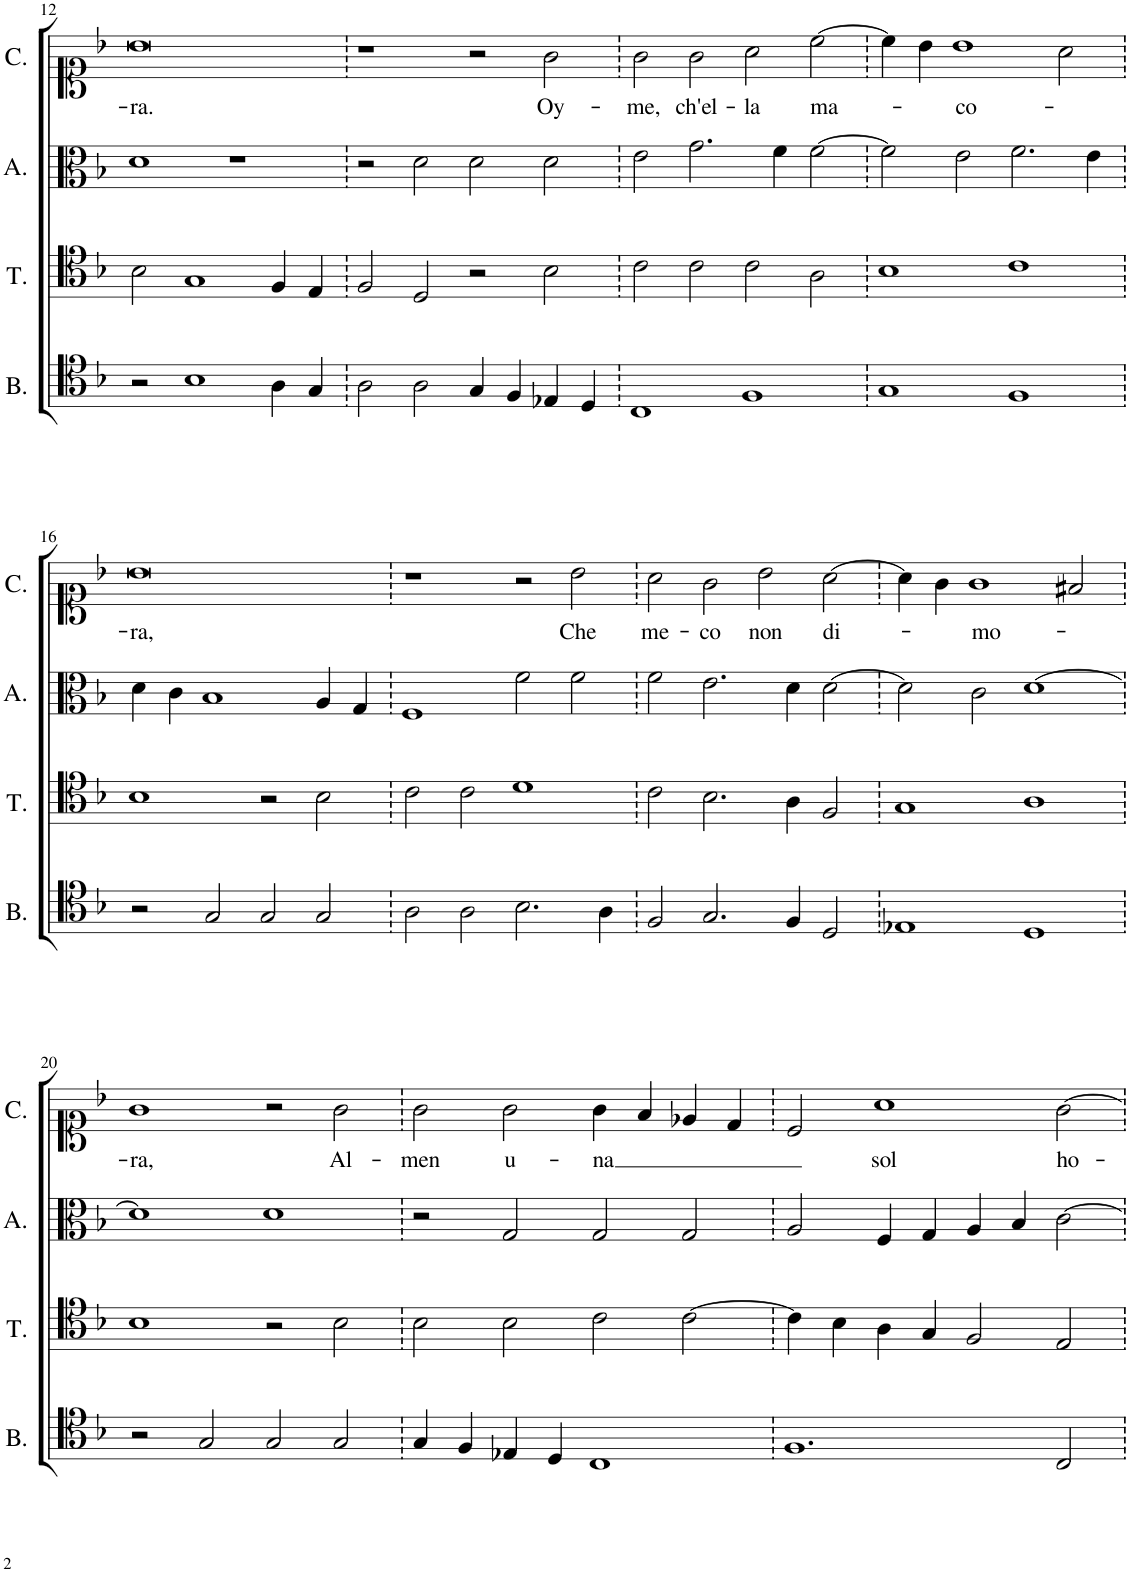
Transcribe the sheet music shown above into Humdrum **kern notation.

**kern	**kern	**kern	**kern	**text
*part4	*part3	*part2	*part1	*part1
*staff4	*staff3	*staff2	*staff1	*staff1
*I"Bassus	*I"Tenor	*I"Altus	*I"Cantus	*
*I'B.	*I'T.	*I'A.	*I'C.	*
!!LO:PB:g=z
*clefC4	*clefC4	*clefC3	*clefC1	*
*k[b-]	*k[b-]	*k[b-]	*k[b-]	*
*M8/4	*M8/4	*M8/4	*M8/4	*
=12	=12	=12	=12	=12
!	!	!	!	!LO:LY:b
2r	2B-\	1d	0b-	-ra.
1B-	1G	.	.	.
.	.	1r	.	.
4A\	4F/	.	.	.
4G/	4E/	.	.	.
=13	=13	=13	=13	=13
2A\	2F/	2r	1r	.
2A\	2D/	2d\	.	.
4G/	2r	2d\	2r	.
4F/	.	.	.	.
!	!	!	!	!LO:LY:b
4E-X/	2B-\	2d\	2g\	Oy-
4D/	.	.	.	.
=14	=14	=14	=14	=14
!	!	!	!	!LO:LY:b
1C	2c\	2e\	2g\	-me,
!	!	!	!	!LO:LY:b
.	2c\	2.g\	2g\	ch'el-
!	!	!	!	!LO:LY:b
1F	2c\	.	2a\	-la
.	.	4f\	.	.
!	!	!	!	!LO:LY:b
.	2A\	[2f\	[2cc\	ma-
=15	=15	=15	=15	=15
1G	1B-	2f\]	4cc\]	.
.	.	.	4b-\	.
!	!	!	!	!LO:LY:b
.	.	2e\	1b-	-co-
1F	1c	2.f\	.	.
.	.	.	2a\	.
.	.	4e\	.	.
!!LO:LB:g=z
=16	=16	=16	=16	=16
!	!	!	!	!LO:LY:b
2r	1B-	4d\	0b-	-ra,
.	.	4c\	.	.
2G/	.	1B-	.	.
2G/	2r	.	.	.
2G/	2B-\	4A/	.	.
.	.	4G/	.	.
=17	=17	=17	=17	=17
2A\	2c\	1F	1r	.
2A\	2c\	.	.	.
2.B-\	1d	2f\	2r	.
!	!	!	!	!LO:LY:b
.	.	2f\	2b-\	Che
4A\	.	.	.	.
=18	=18	=18	=18	=18
!	!	!	!	!LO:LY:b
2F/	2c\	2f\	2a\	me-
!	!	!	!	!LO:LY:b
2.G/	2.B-\	2.e\	2g\	-co
!	!	!	!	!LO:LY:b
.	.	.	2b-\	non
4F/	4A\	4d\	.	.
!	!	!	!	!LO:LY:b
2D/	2F/	[2d\	[2a\	di-
=19	=19	=19	=19	=19
1E-X	1G	2d\]	4a\]	.
.	.	.	4g\	.
!	!	!	!	!LO:LY:b
.	.	2c\	1g	-mo-
1D	1A	[1d	.	.
.	.	.	2f#X/	.
!!LO:LB:g=z
=20	=20	=20	=20	=20
!	!	!	!	!LO:LY:b
2r	1B-	1d]	1g	-ra,
2G/	.	.	.	.
2G/	2r	1d	2r	.
!	!	!	!	!LO:LY:b
2G/	2B-\	.	2g\	Al-
=21	=21	=21	=21	=21
!	!	!	!	!LO:LY:b
4G/	2B-\	2r	2g\	-men
4F/	.	.	.	.
!	!	!	!	!LO:LY:b
4E-X/	2B-\	2G/	2g\	u-
4D/	.	.	.	.
!	!	!	!	!LO:LY:b
1C	2c\	2G/	4g\	-na
.	.	.	4f/	.
.	[2c\	2G/	4e-X/	.
.	.	.	4d/	.
=22	=22	=22	=22	=22
1.F	4c\]	2A/	2c/	.
.	4B-\	.	.	.
!	!	!	!	!LO:LY:b
.	4A\	4F/	1a	sol
.	4G/	4G/	.	.
.	2F/	4A/	.	.
.	.	4B-/	.	.
!	!	!	!	!LO:LY:b
2C/	2E/	[2c\	[2g\	ho-
=	=	=	=	=
*-	*-	*-	*-	*-
